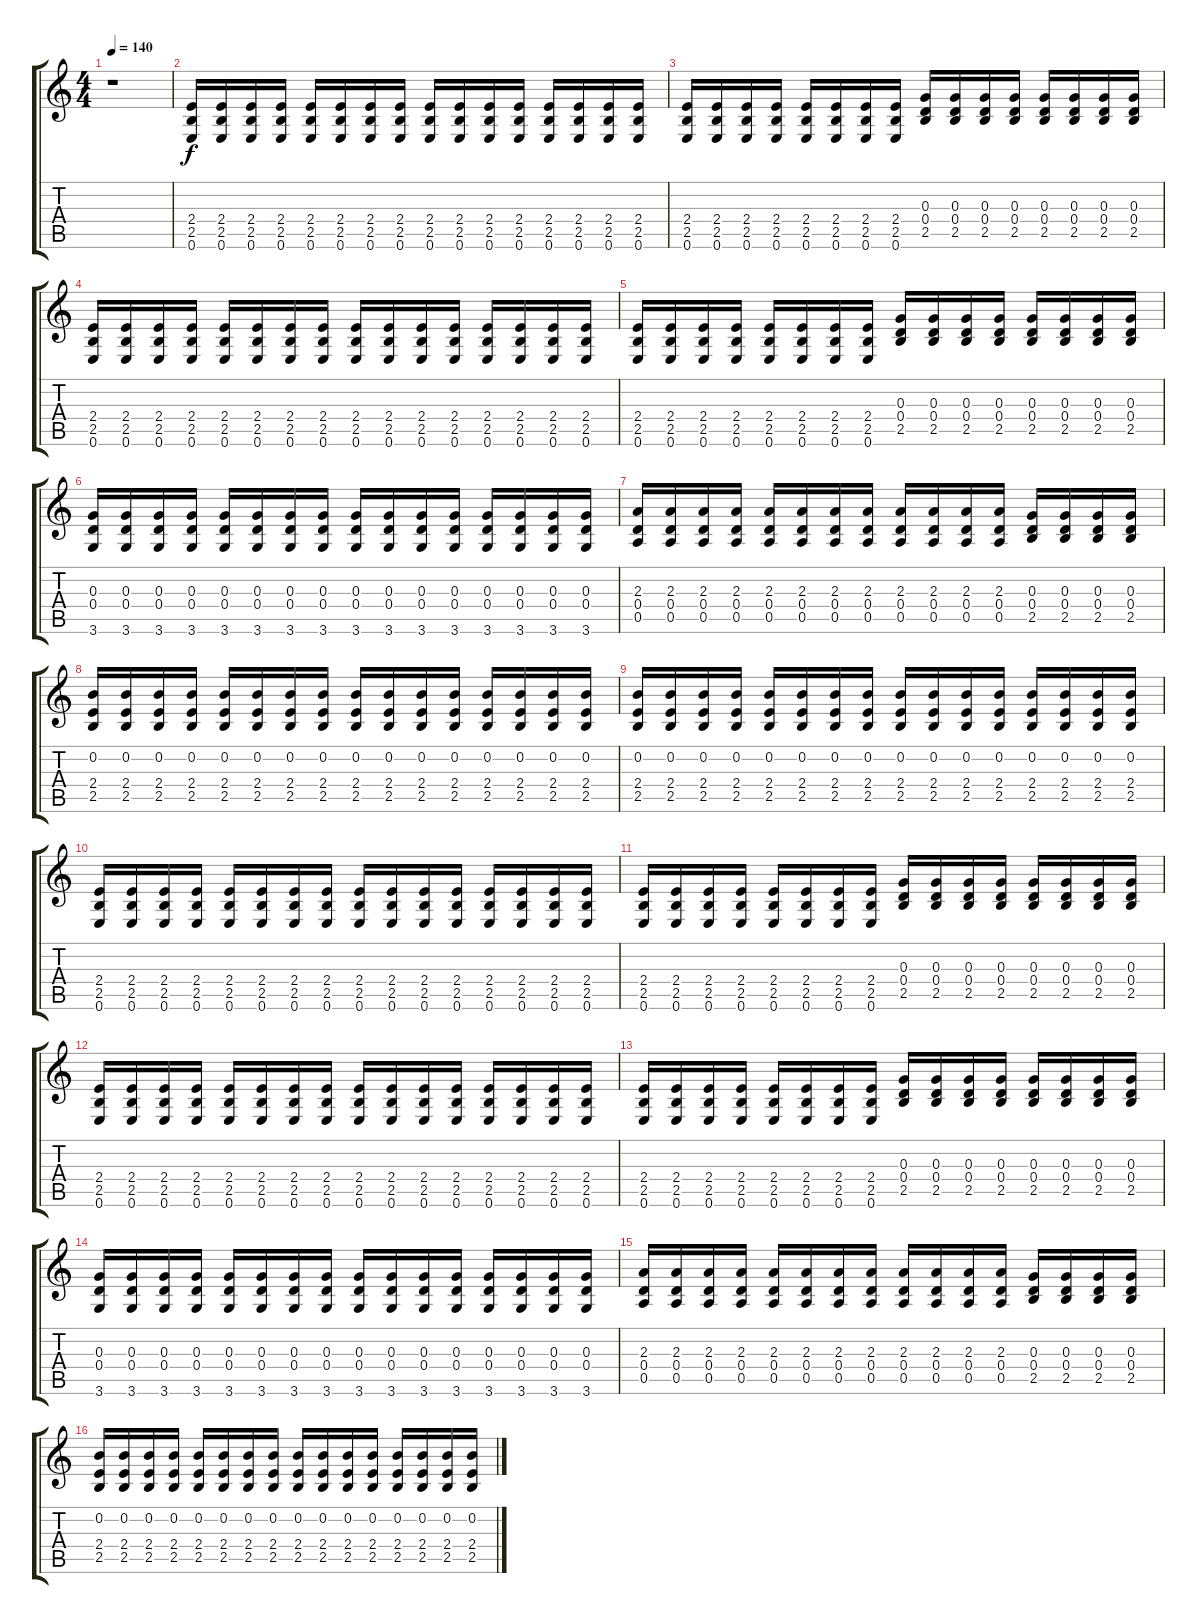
\track "" {instrument distortionguitar}
\staff {score tabs}
\tuning (E4 B3 G3 D3 A2 E2) {hide}
\ts (4 4)
\tempo 140
\clef g2
\ks c
r.1{dy f} |
(2.4 2.5 0.6).16 (2.4 2.5 0.6).16 (2.4 2.5 0.6).16 (2.4 2.5 0.6).16 (2.4 2.5 0.6).16 (2.4 2.5 0.6).16 (2.4 2.5 0.6).16 (2.4 2.5 0.6).16 (2.4 2.5 0.6).16 (2.4 2.5 0.6).16 (2.4 2.5 0.6).16 (2.4 2.5 0.6).16 (2.4 2.5 0.6).16 (2.4 2.5 0.6).16 (2.4 2.5 0.6).16 (2.4 2.5 0.6).16 |
(2.4 2.5 0.6).16 (2.4 2.5 0.6).16 (2.4 2.5 0.6).16 (2.4 2.5 0.6).16 (2.4 2.5 0.6).16 (2.4 2.5 0.6).16 (2.4 2.5 0.6).16 (2.4 2.5 0.6).16 (0.3 0.4 2.5).16 (0.3 0.4 2.5).16 (0.3 0.4 2.5).16 (0.3 0.4 2.5).16 (0.3 0.4 2.5).16 (0.3 0.4 2.5).16 (0.3 0.4 2.5).16 (0.3 0.4 2.5).16 |
(2.4 2.5 0.6).16 (2.4 2.5 0.6).16 (2.4 2.5 0.6).16 (2.4 2.5 0.6).16 (2.4 2.5 0.6).16 (2.4 2.5 0.6).16 (2.4 2.5 0.6).16 (2.4 2.5 0.6).16 (2.4 2.5 0.6).16 (2.4 2.5 0.6).16 (2.4 2.5 0.6).16 (2.4 2.5 0.6).16 (2.4 2.5 0.6).16 (2.4 2.5 0.6).16 (2.4 2.5 0.6).16 (2.4 2.5 0.6).16 |
(2.4 2.5 0.6).16 (2.4 2.5 0.6).16 (2.4 2.5 0.6).16 (2.4 2.5 0.6).16 (2.4 2.5 0.6).16 (2.4 2.5 0.6).16 (2.4 2.5 0.6).16 (2.4 2.5 0.6).16 (0.3 0.4 2.5).16 (0.3 0.4 2.5).16 (0.3 0.4 2.5).16 (0.3 0.4 2.5).16 (0.3 0.4 2.5).16 (0.3 0.4 2.5).16 (0.3 0.4 2.5).16 (0.3 0.4 2.5).16 |
(0.3 0.4 3.6).16 (0.3 0.4 3.6).16 (0.3 0.4 3.6).16 (0.3 0.4 3.6).16 (0.3 0.4 3.6).16 (0.3 0.4 3.6).16 (0.3 0.4 3.6).16 (0.3 0.4 3.6).16 (0.3 0.4 3.6).16 (0.3 0.4 3.6).16 (0.3 0.4 3.6).16 (0.3 0.4 3.6).16 (0.3 0.4 3.6).16 (0.3 0.4 3.6).16 (0.3 0.4 3.6).16 (0.3 0.4 3.6).16 |
(2.3 0.4 0.5).16 (2.3 0.4 0.5).16 (2.3 0.4 0.5).16 (2.3 0.4 0.5).16 (2.3 0.4 0.5).16 (2.3 0.4 0.5).16 (2.3 0.4 0.5).16 (2.3 0.4 0.5).16 (2.3 0.4 0.5).16 (2.3 0.4 0.5).16 (2.3 0.4 0.5).16 (2.3 0.4 0.5).16 (0.3 0.4 2.5).16 (0.3 0.4 2.5).16 (0.3 0.4 2.5).16 (0.3 0.4 2.5).16 |
(0.2 2.4 2.5).16 (0.2 2.4 2.5).16 (0.2 2.4 2.5).16 (0.2 2.4 2.5).16 (0.2 2.4 2.5).16 (0.2 2.4 2.5).16 (0.2 2.4 2.5).16 (0.2 2.4 2.5).16 (0.2 2.4 2.5).16 (0.2 2.4 2.5).16 (0.2 2.4 2.5).16 (0.2 2.4 2.5).16 (0.2 2.4 2.5).16 (0.2 2.4 2.5).16 (0.2 2.4 2.5).16 (0.2 2.4 2.5).16 |
(0.2 2.4 2.5).16 (0.2 2.4 2.5).16 (0.2 2.4 2.5).16 (0.2 2.4 2.5).16 (0.2 2.4 2.5).16 (0.2 2.4 2.5).16 (0.2 2.4 2.5).16 (0.2 2.4 2.5).16 (0.2 2.4 2.5).16 (0.2 2.4 2.5).16 (0.2 2.4 2.5).16 (0.2 2.4 2.5).16 (0.2 2.4 2.5).16 (0.2 2.4 2.5).16 (0.2 2.4 2.5).16 (0.2 2.4 2.5).16 |
(2.4 2.5 0.6).16 (2.4 2.5 0.6).16 (2.4 2.5 0.6).16 (2.4 2.5 0.6).16 (2.4 2.5 0.6).16 (2.4 2.5 0.6).16 (2.4 2.5 0.6).16 (2.4 2.5 0.6).16 (2.4 2.5 0.6).16 (2.4 2.5 0.6).16 (2.4 2.5 0.6).16 (2.4 2.5 0.6).16 (2.4 2.5 0.6).16 (2.4 2.5 0.6).16 (2.4 2.5 0.6).16 (2.4 2.5 0.6).16 |
(2.4 2.5 0.6).16 (2.4 2.5 0.6).16 (2.4 2.5 0.6).16 (2.4 2.5 0.6).16 (2.4 2.5 0.6).16 (2.4 2.5 0.6).16 (2.4 2.5 0.6).16 (2.4 2.5 0.6).16 (0.3 0.4 2.5).16 (0.3 0.4 2.5).16 (0.3 0.4 2.5).16 (0.3 0.4 2.5).16 (0.3 0.4 2.5).16 (0.3 0.4 2.5).16 (0.3 0.4 2.5).16 (0.3 0.4 2.5).16 |
(2.4 2.5 0.6).16 (2.4 2.5 0.6).16 (2.4 2.5 0.6).16 (2.4 2.5 0.6).16 (2.4 2.5 0.6).16 (2.4 2.5 0.6).16 (2.4 2.5 0.6).16 (2.4 2.5 0.6).16 (2.4 2.5 0.6).16 (2.4 2.5 0.6).16 (2.4 2.5 0.6).16 (2.4 2.5 0.6).16 (2.4 2.5 0.6).16 (2.4 2.5 0.6).16 (2.4 2.5 0.6).16 (2.4 2.5 0.6).16 |
(2.4 2.5 0.6).16 (2.4 2.5 0.6).16 (2.4 2.5 0.6).16 (2.4 2.5 0.6).16 (2.4 2.5 0.6).16 (2.4 2.5 0.6).16 (2.4 2.5 0.6).16 (2.4 2.5 0.6).16 (0.3 0.4 2.5).16 (0.3 0.4 2.5).16 (0.3 0.4 2.5).16 (0.3 0.4 2.5).16 (0.3 0.4 2.5).16 (0.3 0.4 2.5).16 (0.3 0.4 2.5).16 (0.3 0.4 2.5).16 |
(0.3 0.4 3.6).16 (0.3 0.4 3.6).16 (0.3 0.4 3.6).16 (0.3 0.4 3.6).16 (0.3 0.4 3.6).16 (0.3 0.4 3.6).16 (0.3 0.4 3.6).16 (0.3 0.4 3.6).16 (0.3 0.4 3.6).16 (0.3 0.4 3.6).16 (0.3 0.4 3.6).16 (0.3 0.4 3.6).16 (0.3 0.4 3.6).16 (0.3 0.4 3.6).16 (0.3 0.4 3.6).16 (0.3 0.4 3.6).16 |
(2.3 0.4 0.5).16 (2.3 0.4 0.5).16 (2.3 0.4 0.5).16 (2.3 0.4 0.5).16 (2.3 0.4 0.5).16 (2.3 0.4 0.5).16 (2.3 0.4 0.5).16 (2.3 0.4 0.5).16 (2.3 0.4 0.5).16 (2.3 0.4 0.5).16 (2.3 0.4 0.5).16 (2.3 0.4 0.5).16 (0.3 0.4 2.5).16 (0.3 0.4 2.5).16 (0.3 0.4 2.5).16 (0.3 0.4 2.5).16 |
(0.2 2.4 2.5).16 (0.2 2.4 2.5).16 (0.2 2.4 2.5).16 (0.2 2.4 2.5).16 (0.2 2.4 2.5).16 (0.2 2.4 2.5).16 (0.2 2.4 2.5).16 (0.2 2.4 2.5).16 (0.2 2.4 2.5).16 (0.2 2.4 2.5).16 (0.2 2.4 2.5).16 (0.2 2.4 2.5).16 (0.2 2.4 2.5).16 (0.2 2.4 2.5).16 (0.2 2.4 2.5).16 (0.2 2.4 2.5).16
